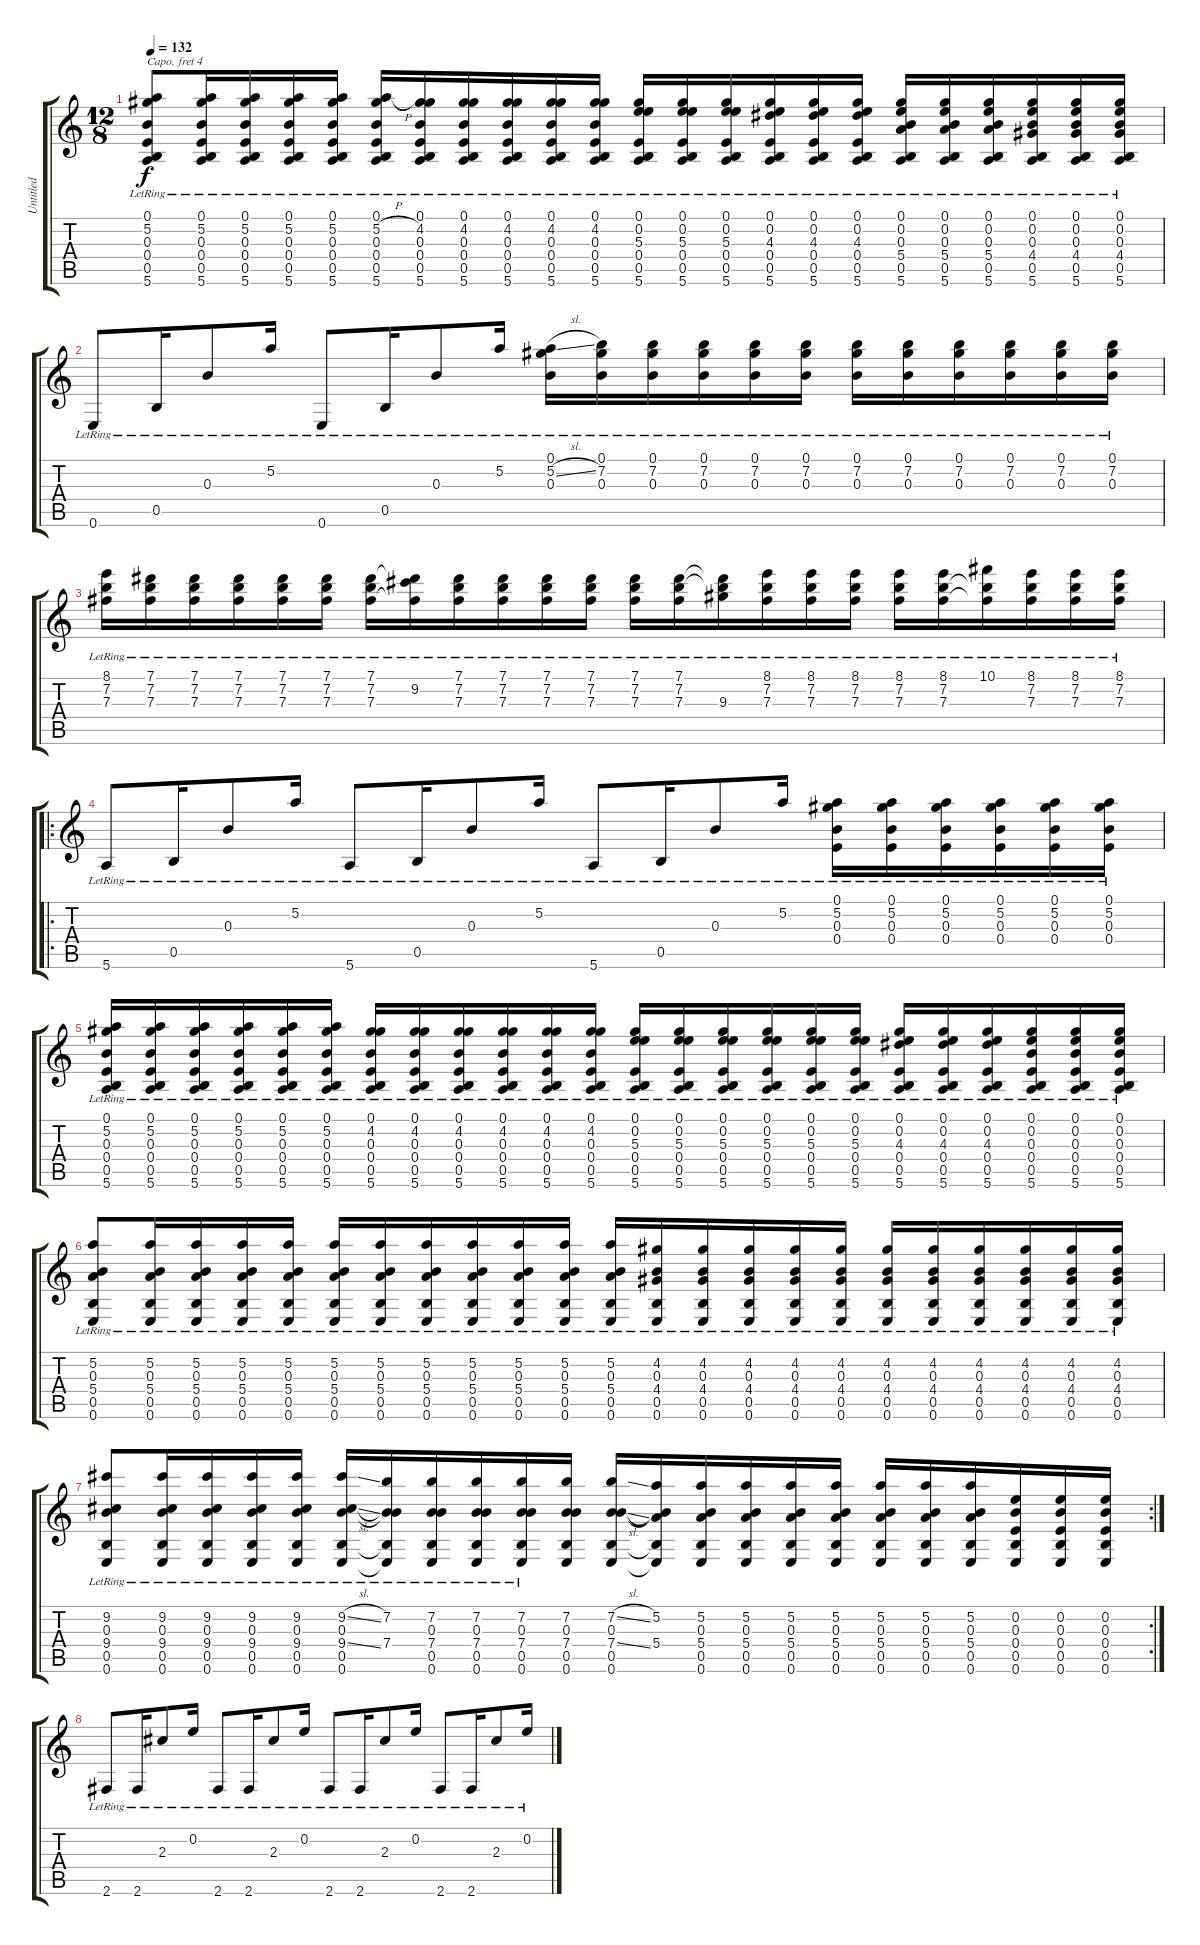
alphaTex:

\track ("Untitled" "Untitled") {instrument acousticguitarsteel}
\staff {score tabs}
\capo 4
\tuning (E4 C4 G3 C3 G2 C2) {hide}
\ts (12 8)
\tempo 132
\clef g2
\ks c
(0.1{lr} 5.2{lr} 0.3{lr} 0.4{lr} 0.5{lr} 5.6{lr}).8{dy f} (0.1{lr} 5.2{lr} 0.3{lr} 0.4{lr} 0.5{lr} 5.6{lr}).16 (0.1{lr} 5.2{lr} 0.3{lr} 0.4{lr} 0.5{lr} 5.6{lr}).16 (0.1{lr} 5.2{lr} 0.3{lr} 0.4{lr} 0.5{lr} 5.6{lr}).16 (0.1{lr} 5.2{lr} 0.3{lr} 0.4{lr} 0.5{lr} 5.6{lr}).16 (0.1{lr} 5.2{h lr} 0.3{lr} 0.4{lr} 0.5{lr} 5.6{lr}).16 (0.1{lr} 4.2{lr} 0.3{lr} 0.4{lr} 0.5{lr} 5.6{lr}).16 (0.1{lr} 4.2{lr} 0.3{lr} 0.4{lr} 0.5{lr} 5.6{lr}).16 (0.1{lr} 4.2{lr} 0.3{lr} 0.4{lr} 0.5{lr} 5.6{lr}).16 (0.1{lr} 4.2{lr} 0.3{lr} 0.4{lr} 0.5{lr} 5.6{lr}).16 (0.1{lr} 4.2{lr} 0.3{lr} 0.4{lr} 0.5{lr} 5.6{lr}).16 (0.1{lr} 0.2{lr} 5.3{lr} 0.4{lr} 0.5{lr} 5.6{lr}).16 (0.1{lr} 0.2{lr} 5.3{lr} 0.4{lr} 0.5{lr} 5.6{lr}).16 (0.1{lr} 0.2{lr} 5.3{lr} 0.4{lr} 0.5{lr} 5.6{lr}).16 (0.1{lr} 0.2{lr} 4.3{lr} 0.4{lr} 0.5{lr} 5.6{lr}).16 (0.1{lr} 0.2{lr} 4.3{lr} 0.4{lr} 0.5{lr} 5.6{lr}).16 (0.1{lr} 0.2{lr} 4.3{lr} 0.4{lr} 0.5{lr} 5.6{lr}).16 (0.1{lr} 0.2{lr} 0.3{lr} 5.4{lr} 0.5{lr} 5.6{lr}).16 (0.1{lr} 0.2{lr} 0.3{lr} 5.4{lr} 0.5{lr} 5.6{lr}).16 (0.1{lr} 0.2{lr} 0.3{lr} 5.4{lr} 0.5{lr} 5.6{lr}).16 (0.1{lr} 0.2{lr} 0.3{lr} 4.4{lr} 0.5{lr} 5.6{lr}).16 (0.1{lr} 0.2{lr} 0.3{lr} 4.4{lr} 0.5{lr} 5.6{lr}).16 (0.1{lr} 0.2{lr} 0.3{lr} 4.4{lr} 0.5{lr} 5.6{lr}).16 |
0.6{lr}.8 0.5{lr}.16 0.3{lr}.8 5.2{lr}.16 0.6{lr}.8 0.5{lr}.16 0.3{lr}.8 5.2{lr}.16 (0.1{lr} 5.2{sl lr} 0.3{lr}).16 (0.1{lr} 7.2{lr} 0.3{lr}).16 (0.1{lr} 7.2{lr} 0.3{lr}).16 (0.1{lr} 7.2{lr} 0.3{lr}).16 (0.1{lr} 7.2{lr} 0.3{lr}).16 (0.1{lr} 7.2{lr} 0.3{lr}).16 (0.1{lr} 7.2{lr} 0.3{lr}).16 (0.1{lr} 7.2{lr} 0.3{lr}).16 (0.1{lr} 7.2{lr} 0.3{lr}).16 (0.1{lr} 7.2{lr} 0.3{lr}).16 (0.1{lr} 7.2{lr} 0.3{lr}).16 (0.1{lr} 7.2{lr} 0.3{lr}).16 |
(8.1{lr} 7.2{lr} 7.3{lr}).16 (7.1{lr} 7.2{lr} 7.3{lr}).16 (7.1{lr} 7.2{lr} 7.3{lr}).16 (7.1{lr} 7.2{lr} 7.3{lr}).16 (7.1{lr} 7.2{lr} 7.3{lr}).16 (7.1{lr} 7.2{lr} 7.3{lr}).16 (7.1{lr} 7.2{lr} 7.3{lr}).16 (7.1{t} 9.2{lr} 7.3{t}).16 (7.1{lr} 7.2{lr} 7.3{lr}).16 (7.1{lr} 7.2{lr} 7.3{lr}).16 (7.1{lr} 7.2{lr} 7.3{lr}).16 (7.1{lr} 7.2{lr} 7.3{lr}).16 (7.1{lr} 7.2{lr} 7.3{lr}).16 (7.1{lr} 7.2{lr} 7.3{lr}).16 (7.1{t} 7.2{t} 9.3{lr}).16 (8.1{lr} 7.2{lr} 7.3{lr}).16 (8.1{lr} 7.2{lr} 7.3{lr}).16 (8.1{lr} 7.2{lr} 7.3{lr}).16 (8.1{lr} 7.2{lr} 7.3{lr}).16 (8.1{lr} 7.2{lr} 7.3{lr}).16 (10.1{lr} 7.2{t} 7.3{t}).16 (8.1{lr} 7.2{lr} 7.3{lr}).16 (8.1{lr} 7.2{lr} 7.3{lr}).16 (8.1{lr} 7.2{lr} 7.3{lr}).16 |
\ro
5.6{lr}.8 0.5{lr}.16 0.3{lr}.8 5.2{lr}.16 5.6{lr}.8 0.5{lr}.16 0.3{lr}.8 5.2{lr}.16 5.6{lr}.8 0.5{lr}.16 0.3{lr}.8 5.2{lr}.16 (0.1{lr} 5.2{lr} 0.3{lr} 0.4{lr}).16 (0.1{lr} 5.2{lr} 0.3{lr} 0.4{lr}).16 (0.1{lr} 5.2{lr} 0.3{lr} 0.4{lr}).16 (0.1{lr} 5.2{lr} 0.3{lr} 0.4{lr}).16 (0.1{lr} 5.2{lr} 0.3{lr} 0.4{lr}).16 (0.1{lr} 5.2{lr} 0.3{lr} 0.4{lr}).16 |
(0.1{lr} 5.2{lr} 0.3{lr} 0.4{lr} 0.5{lr} 5.6{lr}).16 (0.1{lr} 5.2{lr} 0.3{lr} 0.4{lr} 0.5{lr} 5.6{lr}).16 (0.1{lr} 5.2{lr} 0.3{lr} 0.4{lr} 0.5{lr} 5.6{lr}).16 (0.1{lr} 5.2{lr} 0.3{lr} 0.4{lr} 0.5{lr} 5.6{lr}).16 (0.1{lr} 5.2{lr} 0.3{lr} 0.4{lr} 0.5{lr} 5.6{lr}).16 (0.1{lr} 5.2{lr} 0.3{lr} 0.4{lr} 0.5{lr} 5.6{lr}).16 (0.1{lr} 4.2{lr} 0.3{lr} 0.4{lr} 0.5{lr} 5.6{lr}).16 (0.1{lr} 4.2{lr} 0.3{lr} 0.4{lr} 0.5{lr} 5.6{lr}).16 (0.1{lr} 4.2{lr} 0.3{lr} 0.4{lr} 0.5{lr} 5.6{lr}).16 (0.1{lr} 4.2{lr} 0.3{lr} 0.4{lr} 0.5{lr} 5.6{lr}).16 (0.1{lr} 4.2{lr} 0.3{lr} 0.4{lr} 0.5{lr} 5.6{lr}).16 (0.1{lr} 4.2{lr} 0.3{lr} 0.4{lr} 0.5{lr} 5.6{lr}).16 (0.1{lr} 0.2{lr} 5.3{lr} 0.4{lr} 0.5{lr} 5.6{lr}).16 (0.1{lr} 0.2{lr} 5.3{lr} 0.4{lr} 0.5{lr} 5.6{lr}).16 (0.1{lr} 0.2{lr} 5.3{lr} 0.4{lr} 0.5{lr} 5.6{lr}).16 (0.1{lr} 0.2{lr} 5.3{lr} 0.4{lr} 0.5{lr} 5.6{lr}).16 (0.1{lr} 0.2{lr} 5.3{lr} 0.4{lr} 0.5{lr} 5.6{lr}).16 (0.1{lr} 0.2{lr} 5.3{lr} 0.4{lr} 0.5{lr} 5.6{lr}).16 (0.1{lr} 0.2{lr} 4.3{lr} 0.4{lr} 0.5{lr} 5.6{lr}).16 (0.1{lr} 0.2{lr} 4.3{lr} 0.4{lr} 0.5{lr} 5.6{lr}).16 (0.1{lr} 0.2{lr} 4.3{lr} 0.4{lr} 0.5{lr} 5.6{lr}).16 (0.1{lr} 0.2{lr} 0.3{lr} 0.4{lr} 0.5{lr} 5.6{lr}).16 (0.1{lr} 0.2{lr} 0.3{lr} 0.4{lr} 0.5{lr} 5.6{lr}).16 (0.1{lr} 0.2{lr} 0.3{lr} 0.4{lr} 0.5{lr} 5.6{lr}).16 |
(5.2{lr} 0.3{lr} 5.4{lr} 0.5{lr} 0.6{lr}).8 (5.2{lr} 0.3{lr} 5.4{lr} 0.5{lr} 0.6{lr}).16 (5.2{lr} 0.3{lr} 5.4{lr} 0.5{lr} 0.6{lr}).16 (5.2{lr} 0.3{lr} 5.4{lr} 0.5{lr} 0.6{lr}).16 (5.2{lr} 0.3{lr} 5.4{lr} 0.5{lr} 0.6{lr}).16 (5.2{lr} 0.3{lr} 5.4{lr} 0.5{lr} 0.6{lr}).16 (5.2{lr} 0.3{lr} 5.4{lr} 0.5{lr} 0.6{lr}).16 (5.2{lr} 0.3{lr} 5.4{lr} 0.5{lr} 0.6{lr}).16 (5.2{lr} 0.3{lr} 5.4{lr} 0.5{lr} 0.6{lr}).16 (5.2{lr} 0.3{lr} 5.4{lr} 0.5{lr} 0.6{lr}).16 (5.2{lr} 0.3{lr} 5.4{lr} 0.5{lr} 0.6{lr}).16 (5.2{lr} 0.3{lr} 5.4{lr} 0.5{lr} 0.6{lr}).16 (4.2{lr} 0.3{lr} 4.4{lr} 0.5{lr} 0.6{lr}).16 (4.2{lr} 0.3{lr} 4.4{lr} 0.5{lr} 0.6{lr}).16 (4.2{lr} 0.3{lr} 4.4{lr} 0.5{lr} 0.6{lr}).16 (4.2{lr} 0.3{lr} 4.4{lr} 0.5{lr} 0.6{lr}).16 (4.2{lr} 0.3{lr} 4.4{lr} 0.5{lr} 0.6{lr}).16 (4.2{lr} 0.3{lr} 4.4{lr} 0.5{lr} 0.6{lr}).16 (4.2{lr} 0.3{lr} 4.4{lr} 0.5{lr} 0.6{lr}).16 (4.2{lr} 0.3{lr} 4.4{lr} 0.5{lr} 0.6{lr}).16 (4.2{lr} 0.3{lr} 4.4{lr} 0.5{lr} 0.6{lr}).16 (4.2{lr} 0.3{lr} 4.4{lr} 0.5{lr} 0.6{lr}).16 (4.2{lr} 0.3{lr} 4.4{lr} 0.5{lr} 0.6{lr}).16 |
\rc 2
(9.2{lr} 0.3{lr} 9.4{lr} 0.5{lr} 0.6{lr}).8 (9.2{lr} 0.3{lr} 9.4{lr} 0.5{lr} 0.6{lr}).16 (9.2{lr} 0.3{lr} 9.4{lr} 0.5{lr} 0.6{lr}).16 (9.2{lr} 0.3{lr} 9.4{lr} 0.5{lr} 0.6{lr}).16 (9.2{lr} 0.3{lr} 9.4{lr} 0.5{lr} 0.6{lr}).16 (9.2{sl lr} 0.3{lr} 9.4{sl lr} 0.5{lr} 0.6{lr}).16 (7.2{lr} 0.3{t} 7.4{lr} 0.5{t} 0.6{t}).16 (7.2{lr} 0.3{lr} 7.4{lr} 0.5{lr} 0.6{lr}).16 (7.2{lr} 0.3{lr} 7.4{lr} 0.5{lr} 0.6{lr}).16 (7.2{lr} 0.3{lr} 7.4{lr} 0.5{lr} 0.6{lr}).16 (7.2 0.3 7.4 0.5 0.6).16 (7.2{sl} 0.3 7.4{sl} 0.5 0.6).16 (5.2 0.3{t} 5.4 0.5{t} 0.6{t}).16 (5.2 0.3 5.4 0.5 0.6).16 (5.2 0.3 5.4 0.5 0.6).16 (5.2 0.3 5.4 0.5 0.6).16 (5.2 0.3 5.4 0.5 0.6).16 (5.2 0.3 5.4 0.5 0.6).16 (5.2 0.3 5.4 0.5 0.6).16 (5.2 0.3 5.4 0.5 0.6).16 (0.2 0.3 0.4 0.5 0.6).16 (0.2 0.3 0.4 0.5 0.6).16 (0.2 0.3 0.4 0.5 0.6).16 |
2.6{lr}.8 2.6{lr}.16 2.3{lr}.8 0.2{lr}.16 2.6{lr}.8 2.6{lr}.16 2.3{lr}.8 0.2{lr}.16 2.6{lr}.8 2.6{lr}.16 2.3{lr}.8 0.2{lr}.16 2.6{lr}.8 2.6{lr}.16 2.3{lr}.8 0.2{lr}.16
